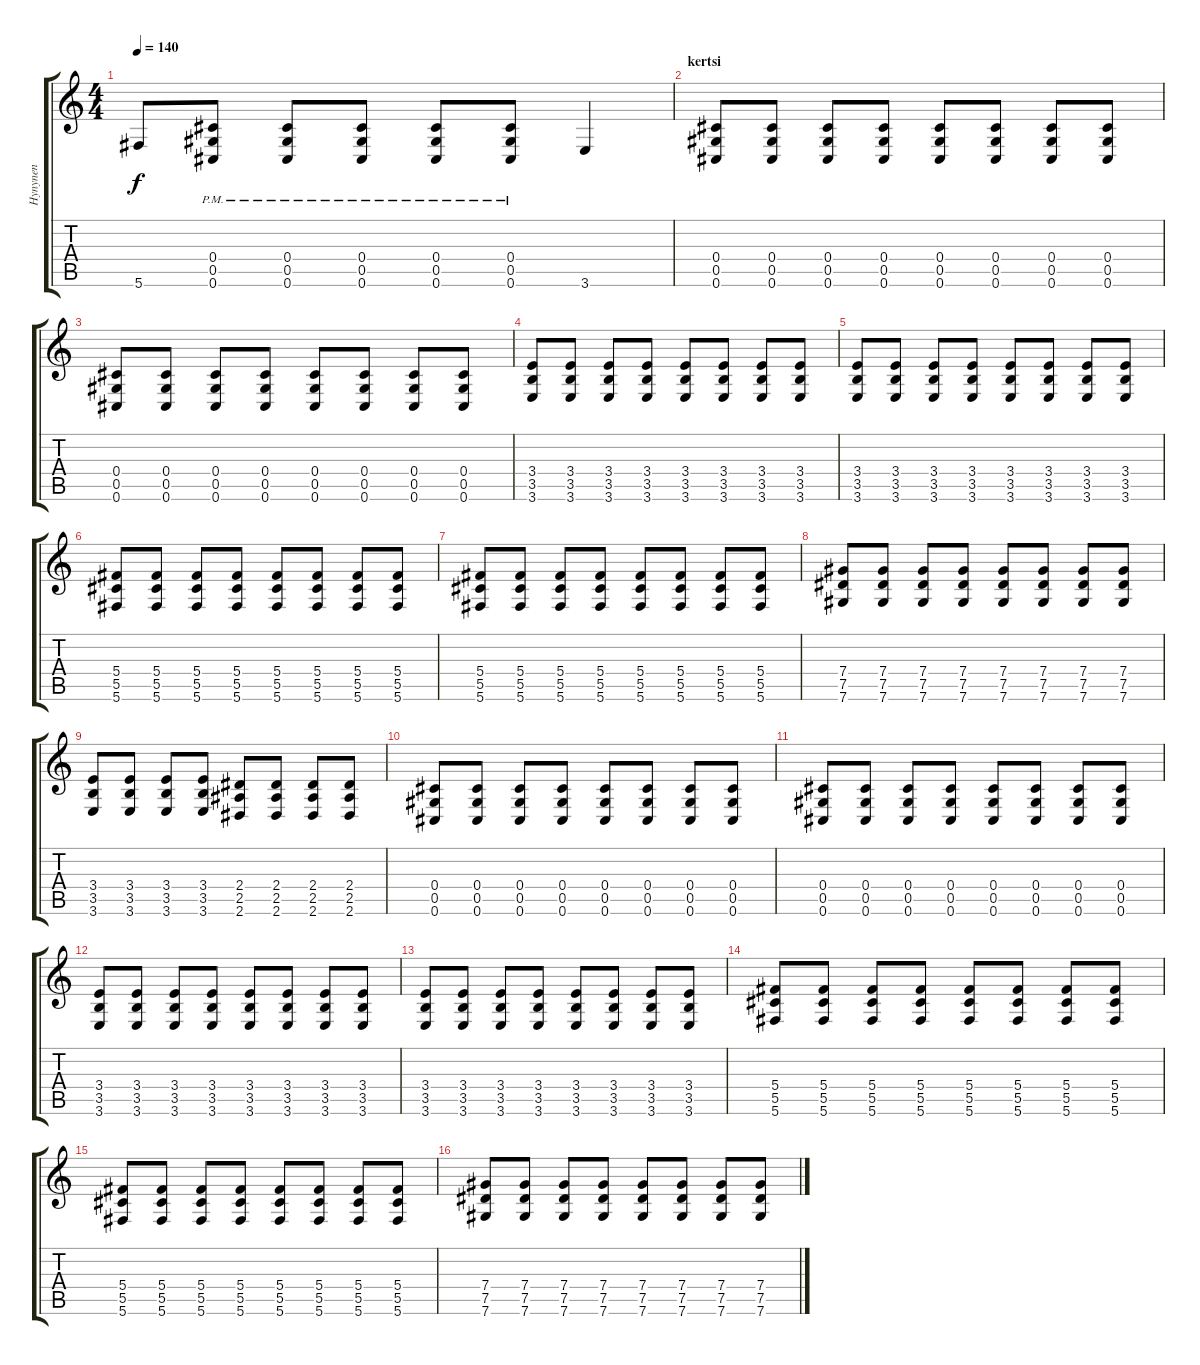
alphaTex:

\track ("Hynynen" "Hynynen") {instrument distortionguitar}
\staff {score tabs}
\tuning (Eb4 Bb3 Gb3 Db3 Ab2 Db2) {hide}
\ts (4 4)
\tempo 140
\clef g2
\ks c
5.6{t}.8{dy f} (0.4{pm} 0.5{pm} 0.6{pm}).8 (0.4{pm} 0.5{pm} 0.6{pm}).8 (0.4{pm} 0.5{pm} 0.6{pm}).8 (0.4{pm} 0.5{pm} 0.6{pm}).8 (0.4{pm} 0.5{pm} 0.6{pm}).8 3.6.4 |
\section ("" "kertsi")
(0.4 0.5 0.6).8 (0.4 0.5 0.6).8 (0.4 0.5 0.6).8 (0.4 0.5 0.6).8 (0.4 0.5 0.6).8 (0.4 0.5 0.6).8 (0.4 0.5 0.6).8 (0.4 0.5 0.6).8 |
(0.4 0.5 0.6).8 (0.4 0.5 0.6).8 (0.4 0.5 0.6).8 (0.4 0.5 0.6).8 (0.4 0.5 0.6).8 (0.4 0.5 0.6).8 (0.4 0.5 0.6).8 (0.4 0.5 0.6).8 |
(3.4 3.5 3.6).8 (3.4 3.5 3.6).8 (3.4 3.5 3.6).8 (3.4 3.5 3.6).8 (3.4 3.5 3.6).8 (3.4 3.5 3.6).8 (3.4 3.5 3.6).8 (3.4 3.5 3.6).8 |
(3.4 3.5 3.6).8 (3.4 3.5 3.6).8 (3.4 3.5 3.6).8 (3.4 3.5 3.6).8 (3.4 3.5 3.6).8 (3.4 3.5 3.6).8 (3.4 3.5 3.6).8 (3.4 3.5 3.6).8 |
(5.4 5.5 5.6).8 (5.4 5.5 5.6).8 (5.4 5.5 5.6).8 (5.4 5.5 5.6).8 (5.4 5.5 5.6).8 (5.4 5.5 5.6).8 (5.4 5.5 5.6).8 (5.4 5.5 5.6).8 |
(5.4 5.5 5.6).8 (5.4 5.5 5.6).8 (5.4 5.5 5.6).8 (5.4 5.5 5.6).8 (5.4 5.5 5.6).8 (5.4 5.5 5.6).8 (5.4 5.5 5.6).8 (5.4 5.5 5.6).8 |
(7.4 7.5 7.6).8 (7.4 7.5 7.6).8 (7.4 7.5 7.6).8 (7.4 7.5 7.6).8 (7.4 7.5 7.6).8 (7.4 7.5 7.6).8 (7.4 7.5 7.6).8 (7.4 7.5 7.6).8 |
(3.4 3.5 3.6).8 (3.4 3.5 3.6).8 (3.4 3.5 3.6).8 (3.4 3.5 3.6).8 (2.4 2.5 2.6).8 (2.4 2.5 2.6).8 (2.4 2.5 2.6).8 (2.4 2.5 2.6).8 |
(0.4 0.5 0.6).8 (0.4 0.5 0.6).8 (0.4 0.5 0.6).8 (0.4 0.5 0.6).8 (0.4 0.5 0.6).8 (0.4 0.5 0.6).8 (0.4 0.5 0.6).8 (0.4 0.5 0.6).8 |
(0.4 0.5 0.6).8 (0.4 0.5 0.6).8 (0.4 0.5 0.6).8 (0.4 0.5 0.6).8 (0.4 0.5 0.6).8 (0.4 0.5 0.6).8 (0.4 0.5 0.6).8 (0.4 0.5 0.6).8 |
(3.4 3.5 3.6).8 (3.4 3.5 3.6).8 (3.4 3.5 3.6).8 (3.4 3.5 3.6).8 (3.4 3.5 3.6).8 (3.4 3.5 3.6).8 (3.4 3.5 3.6).8 (3.4 3.5 3.6).8 |
(3.4 3.5 3.6).8 (3.4 3.5 3.6).8 (3.4 3.5 3.6).8 (3.4 3.5 3.6).8 (3.4 3.5 3.6).8 (3.4 3.5 3.6).8 (3.4 3.5 3.6).8 (3.4 3.5 3.6).8 |
(5.4 5.5 5.6).8 (5.4 5.5 5.6).8 (5.4 5.5 5.6).8 (5.4 5.5 5.6).8 (5.4 5.5 5.6).8 (5.4 5.5 5.6).8 (5.4 5.5 5.6).8 (5.4 5.5 5.6).8 |
(5.4 5.5 5.6).8 (5.4 5.5 5.6).8 (5.4 5.5 5.6).8 (5.4 5.5 5.6).8 (5.4 5.5 5.6).8 (5.4 5.5 5.6).8 (5.4 5.5 5.6).8 (5.4 5.5 5.6).8 |
(7.4 7.5 7.6).8 (7.4 7.5 7.6).8 (7.4 7.5 7.6).8 (7.4 7.5 7.6).8 (7.4 7.5 7.6).8 (7.4 7.5 7.6).8 (7.4 7.5 7.6).8 (7.4 7.5 7.6).8
